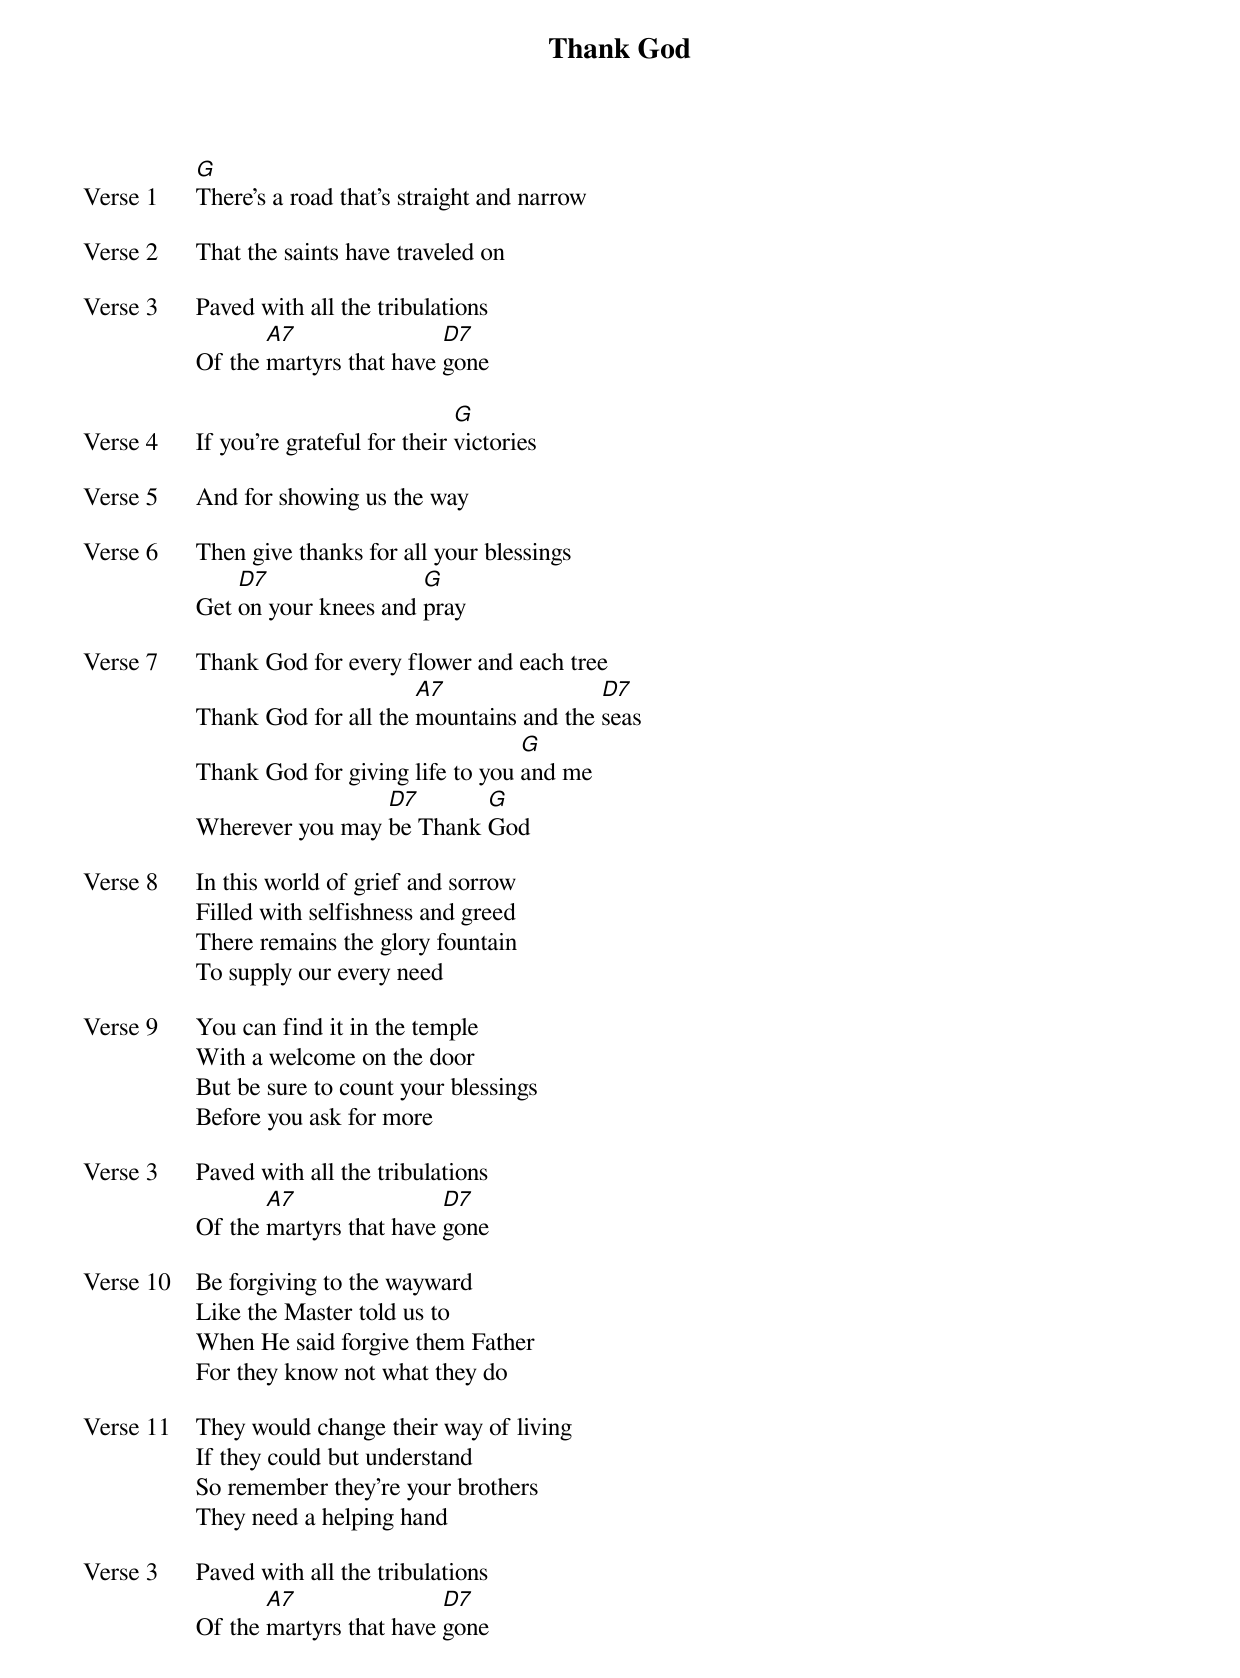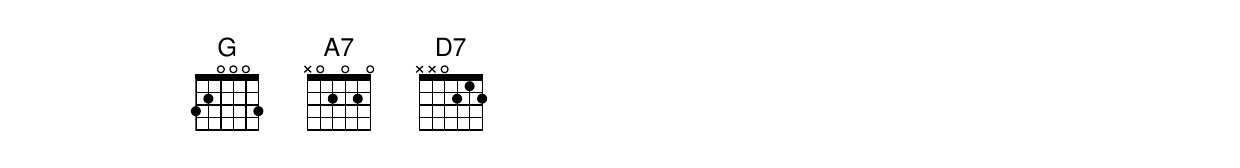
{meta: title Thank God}
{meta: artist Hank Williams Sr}
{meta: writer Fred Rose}

{start_of_verse: Verse 1}
[G]There's a road that's straight and narrow
{end_of_verse}

{start_of_verse: Verse 2}
That the saints have traveled on
{end_of_verse}

{start_of_verse: Verse 3}
Paved with all the tribulations
Of the [A7]martyrs that have [D7]gone
{end_of_verse}

{start_of_verse: Verse 4}
If you're grateful for their [G]victories
{end_of_verse}

{start_of_verse: Verse 5}
And for showing us the way
{end_of_verse}

{start_of_verse: Verse 6}
Then give thanks for all your blessings
Get [D7]on your knees and [G]pray
{end_of_verse}

{start_of_verse: Verse 7}
Thank God for every flower and each tree
Thank God for all the [A7]mountains and the [D7]seas
Thank God for giving life to you [G]and me
Wherever you may [D7]be Thank [G]God
{end_of_verse}

{start_of_verse: Verse 8}
In this world of grief and sorrow
Filled with selfishness and greed
There remains the glory fountain
To supply our every need
{end_of_verse}

{start_of_verse: Verse 9}
You can find it in the temple
With a welcome on the door
But be sure to count your blessings
Before you ask for more
{end_of_verse}

{start_of_verse: Verse 3}
Paved with all the tribulations
Of the [A7]martyrs that have [D7]gone
{end_of_verse}

{start_of_verse: Verse 10}
Be forgiving to the wayward
Like the Master told us to
When He said forgive them Father
For they know not what they do
{end_of_verse}

{start_of_verse: Verse 11}
They would change their way of living
If they could but understand
So remember they're your brothers
They need a helping hand
{end_of_verse}

{start_of_verse: Verse 3}
Paved with all the tribulations
Of the [A7]martyrs that have [D7]gone
{end_of_verse}
